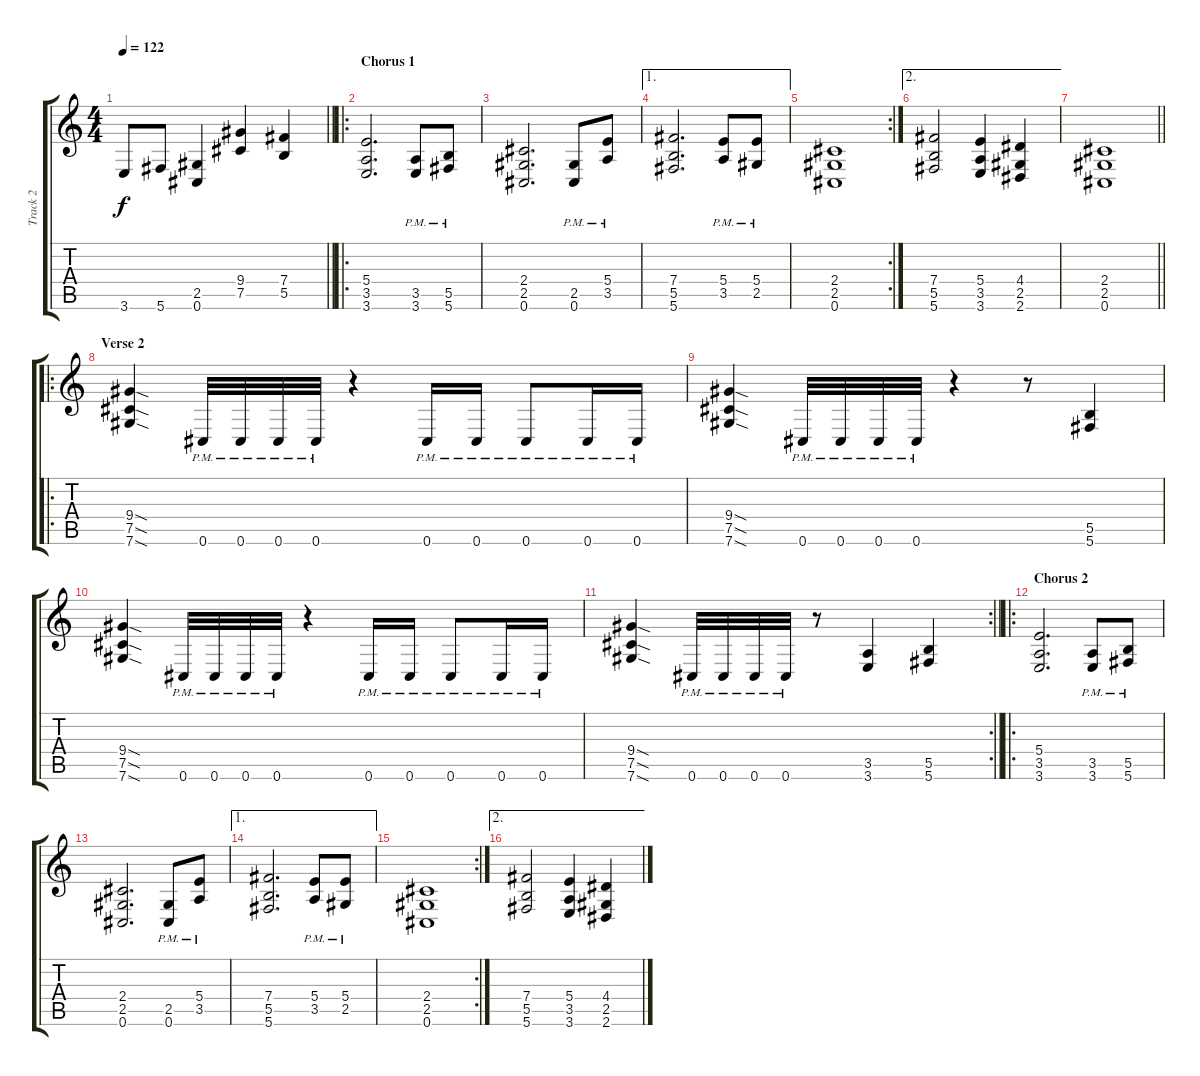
\track ("Track 2" "Track 2") {instrument distortionguitar}
\staff {score tabs}
\tuning (Db4 Ab3 E3 B2 Gb2 Db2) {hide}
\ts (4 4)
\tempo 122
\clef g2
\barLineRight lightlight
\ks c
3.6.8{dy f} 5.6.8 (2.5 0.6).4 (9.4 7.5).4 (7.4 5.5).4 |
\ro
\section ("" "Chorus 1")
(5.4 3.5 3.6).2{d} (3.5{pm} 3.6{pm}).8 (5.5{pm} 5.6{pm}).8 |
(2.4 2.5 0.6).2{d} (2.5{pm} 0.6{pm}).8 (5.4{pm} 3.5{pm}).8 |
\ae 1
(7.4 5.5 5.6).2{d} (5.4{pm} 3.5{pm}).8 (5.4{pm} 2.5{pm}).8 |
\rc 2
(2.4 2.5 0.6).1 |
\ae 2
(7.4 5.5 5.6).2 (5.4 3.5 3.6).4 (4.4 2.5 2.6).4 |
\barLineRight lightlight
(2.4 2.5 0.6).1 |
\ro
\section ("" "Verse 2")
(9.4{sod} 7.5{sod} 7.6{sod}).4 0.6{pm}.32 0.6{pm}.32 0.6{pm}.32 0.6{pm}.32 r.4 0.6{pm}.16 0.6{pm}.16 0.6{pm}.8 0.6{pm}.16 0.6{pm}.16 |
(9.4{sod} 7.5{sod} 7.6{sod}).4 0.6{pm}.32 0.6{pm}.32 0.6{pm}.32 0.6{pm}.32 r.4 r.8 (5.5 5.6).4 |
(9.4{sod} 7.5{sod} 7.6{sod}).4 0.6{pm}.32 0.6{pm}.32 0.6{pm}.32 0.6{pm}.32 r.4 0.6{pm}.16 0.6{pm}.16 0.6{pm}.8 0.6{pm}.16 0.6{pm}.16 |
\rc 2
\barLineRight lightlight
(9.4{sod} 7.5{sod} 7.6{sod}).4 0.6{pm}.32 0.6{pm}.32 0.6{pm}.32 0.6{pm}.32 r.8 (3.5 3.6).4 (5.5 5.6).4 |
\ro
\section ("" "Chorus 2")
(5.4 3.5 3.6).2{d} (3.5{pm} 3.6{pm}).8 (5.5{pm} 5.6{pm}).8 |
(2.4 2.5 0.6).2{d} (2.5{pm} 0.6{pm}).8 (5.4{pm} 3.5{pm}).8 |
\ae 1
(7.4 5.5 5.6).2{d} (5.4{pm} 3.5{pm}).8 (5.4{pm} 2.5{pm}).8 |
\rc 2
(2.4 2.5 0.6).1 |
\ae 2
(7.4 5.5 5.6).2 (5.4 3.5 3.6).4 (4.4 2.5 2.6).4
